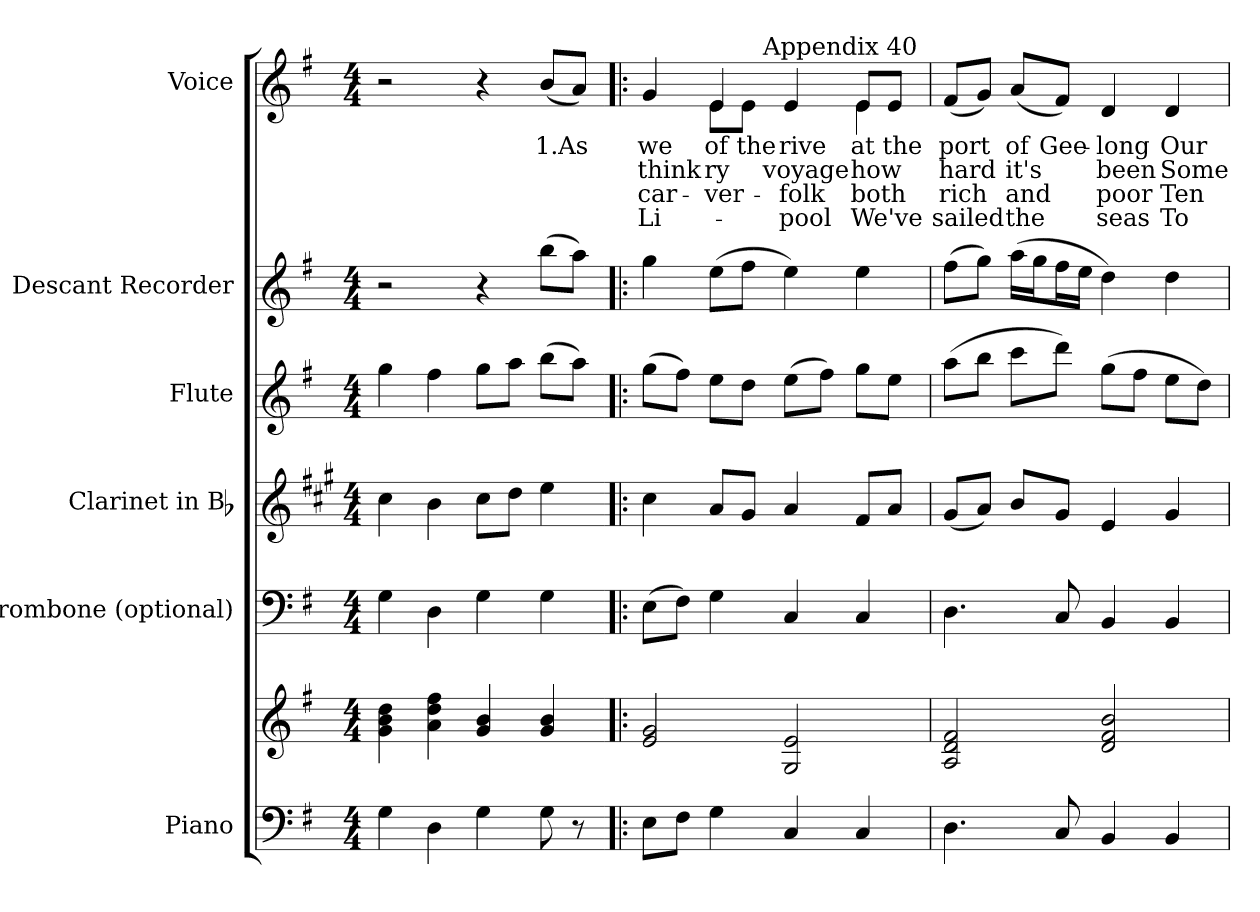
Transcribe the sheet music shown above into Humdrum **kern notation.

**kern	**kern	**kern	**kern	**kern	**kern	**kern	**text	**text	**text	**text
*part6	*part6	*part5	*part4	*part3	*part2	*part1	*part1	*part1	*part1	*part1
*staff7	*staff6	*staff5	*staff4	*staff3	*staff2	*staff1	*staff1	*staff1	*staff1	*staff1
*I"Piano	*	*I"Trombone (optional)	*I"Clarinet in Bb	*I"Flute	*I"Descant Recorder	*I"Voice	*	*	*	*
*I'Pno.	*	*I'Tbn.	*I'Cl.	*I'Fl.	*I'D. Rec.	*I'Voice	*	*	*	*
!!LO:PB:g=z
*clefF4	*clefG2	*clefF4	*clefG2	*clefG2	*clefG2	*clefG2	*	*	*	*
*	*	*	*ITrd1c2	*	*ITrd-7c-12	*	*	*	*	*
*k[f#]	*k[f#]	*k[f#]	*k[f#]	*k[f#]	*k[f#]	*k[f#]	*	*	*	*
*G:	*G:	*G:	*G:	*G:	*G:	*G:	*	*	*	*
*M4/4	*M4/4	*M4/4	*M4/4	*M4/4	*M4/4	*M4/4	*	*	*	*
*MM132	*MM132	*MM132	*MM132	*MM132	*MM132	*MM132	*	*	*	*
=1	=1	=1	=1	=1	=1	=1	=1	=1	=1	=1
4Gi\	4gi\ 4bi 4ddi	4Gi\	4bi\	4ggi\	2r	2r	.	.	.	.
4Di\	4ai\ 4ddi 4ff#i	4Di\	4ai\	4ff#i\	.	.	.	.	.	.
4Gi\	4gi/ 4bi	4Gi\	8bi\L	8ggi\L	4r	4r	.	.	.	.
.	.	.	8cci\J	8aai\J	.	.	.	.	.	.
!	!	!	!	!	!	!	!LO:LY:b:color=#000000	!	!	!
8Gi\	4gi/ 4bi	4Gi\	4ddi\	(8bbi\L	(8bbbi\L	(8bi/L	1.As	.	.	.
8r	.	.	.	8aai\J)	8aaai\J)	8ai/J)	.	.	.	.
=2!|:	=2!|:	=2!|:	=2!|:	=2!|:	=2!|:	=2!|:	=2!|:	=2!|:	=2!|:	=2!|:
!	!	!	!	!	!	!	!LO:LY:b:color=#000000	!LO:LY:b:color=#000000	!LO:LY:b:color=#000000	!LO:LY:b:color=#000000
*	*	*	*	*	*	*^	*	*	*	*
*	*	*	*	*	*	*	*^	*	*	*	*
8Ei\L	2ei/ 2gi	(8Ei\L	4bi\	(8ggi\L	4gggi\	4gi/	4ryy	4..ryy	we	think	car-	-Li-
8F#i\J	.	8F#i\J)	.	8ff#i\J)	.	.	.	.	.	.	.	.
!	!	!	!	!	!	!	!	!	!LO:LY:b:color=#000000	!LO:LY:b:color=#000000	!LO:LY:b:color=#000000	!
!	!	!	!	!	!	!	!	!	!LO:LY:b:color=#000000	!	!	!
4Gi\	.	4Gi\	8gi/L	8eei\L	(8eeei\L	4ei/	8ei\L	.	of	-ry	ver-	.
!	!	!	!	!	!	!	!	!	!LO:LY:b:color=#000000	!	!	!
.	.	.	8f#i/J	8ddi\J	8fff#i\J	.	8ei\J	.	the	.	.	.
!	!	!	!	!	!	!	!	!LO:TX:a:t=Appendix 40	!	!	!	!
.	.	.	.	.	.	.	.	2ryy	.	.	.	.
!	!	!	!	!	!	!	!	!	!LO:LY:b:color=#000000	!LO:LY:b:color=#000000	!LO:LY:b:color=#000000	!LO:LY:b:color=#000000
4Ci/	2Gi/ 2ei	4Ci/	4gi/	(8eei\L	4eeei\)	4ei/	4ryy	.	-rive	voyage	-folk	pool
.	.	.	.	8ff#i\J)	.	.	.	.	.	.	.	.
!	!	!	!	!	!	!	!	!	!LO:LY:b:color=#000000	!LO:LY:b:color=#000000	!LO:LY:b:color=#000000	!LO:LY:b:color=#000000
4Ci/	.	4Ci/	8ei/L	8ggi\L	4eeei\	8ei/L	4ei\	.	at	how	both	We've
!	!	!	!	!	!	!	!	!	!LO:LY:b:color=#000000	!	!	!
.	.	.	8gi/J	8eei\J	.	8ei/J	.	.	the	.	.	.
.	.	.	.	.	.	.	.	16ryy	.	.	.	.
*	*	*	*	*	*	*v	*v	*v	*	*	*	*
=3	=3	=3	=3	=3	=3	=3	=3	=3	=3	=3
*	*	*	*	*	*	*^	*	*	*	*
*	*	*	*	*	*	*	*^	*	*	*	*
!	!	!	!	!	!	!	!	!	!LO:LY:b:color=#000000	!LO:LY:b:color=#000000	!LO:LY:b:color=#000000	!LO:LY:b:color=#000000
*	*	*	*	*	*	*v	*v	*v	*	*	*	*
4.Di\	2Ai/ 2di 2f#i	4.Di\	(8f#i/L	(8aai\L	(8fff#i\L	(8f#i/L	port	hard	rich	sailed
.	.	.	8gi/J)	8bbi\J	8gggi\J)	8gi/J)	.	.	.	.
!	!	!	!	!	!	!	!LO:LY:b:color=#000000	!LO:LY:b:color=#000000	!LO:LY:b:color=#000000	!LO:LY:b:color=#000000
.	.	.	8ai/L	8ccci\L	(16aaai\LL	(8ai/L	of	it's	and	the
.	.	.	.	.	16gggi\J	.	.	.	.	.
!	!	!	!	!	!	!	!LO:LY:b:color=#000000	!	!	!
8Ci/	.	8Ci/	8f#i/J	8dddi\J)	16fff#i\L	8f#i/J)	Gee-	.	.	.
.	.	.	.	.	16eeei\JJ	.	.	.	.	.
!	!	!	!	!	!	!	!LO:LY:b:color=#000000	!LO:LY:b:color=#000000	!LO:LY:b:color=#000000	!LO:LY:b:color=#000000
4BBi/	2di/ 2f#i 2bi	4BBi/	4di/	(8ggi\L	4dddi\)	4di/	-long	been	poor	seas
.	.	.	.	8ff#i\J	.	.	.	.	.	.
!	!	!	!	!	!	!	!LO:LY:b:color=#000000	!LO:LY:b:color=#000000	!LO:LY:b:color=#000000	!LO:LY:b:color=#000000
4BBi/	.	4BBi/	4f#i/	8eei\L	4dddi\	4di/	Our	Some	Ten	To
.	.	.	.	8ddi\J)	.	.	.	.	.	.
=	=	=	=	=	=	=	=	=	=	=
*-	*-	*-	*-	*-	*-	*-	*-	*-	*-	*-
